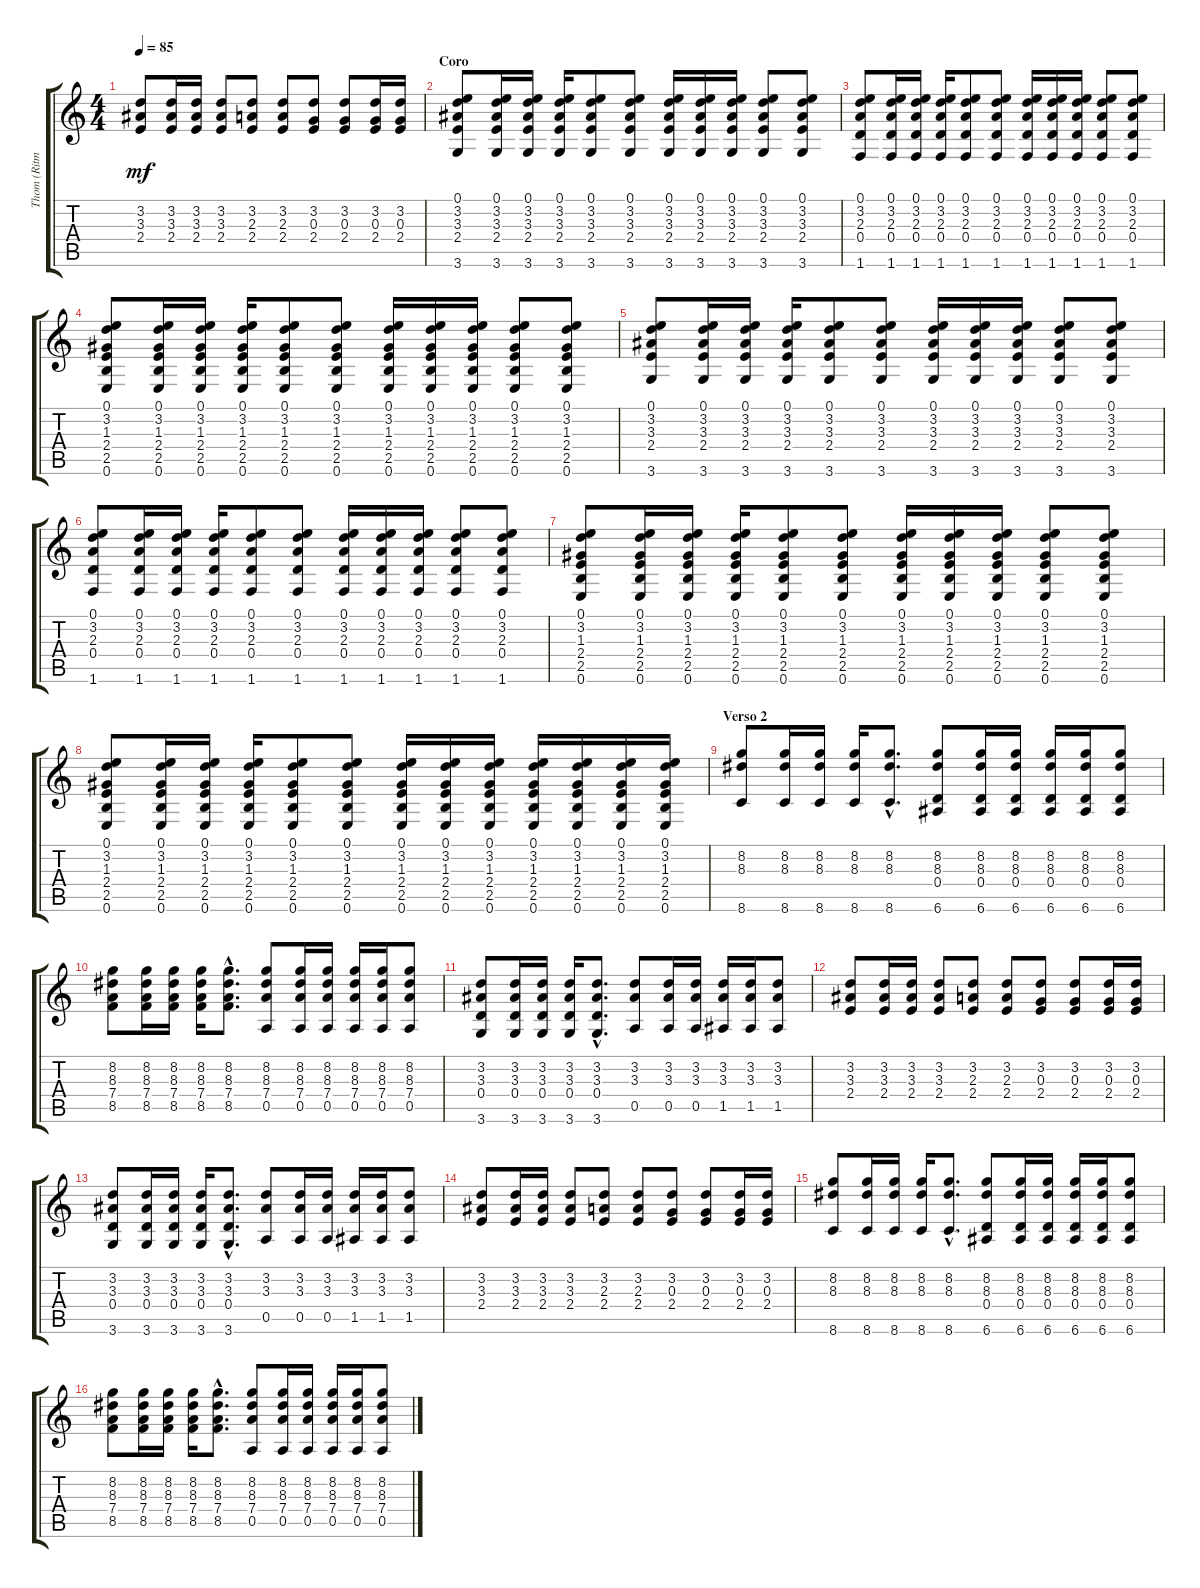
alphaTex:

\track ("Thom (Ritmica)" "Thom (Ritm") {instrument acousticguitarsteel}
\staff {score tabs}
\tuning (E4 B3 G3 D3 A2 E2) {hide}
\ts (4 4)
\tempo 85
\clef g2
\ks c
(3.2 3.3 2.4).8{dy mf} (3.2 3.3 2.4).16 (3.2 3.3 2.4).16 (3.2 3.3 2.4).8 (3.2 2.3 2.4).8 (3.2 2.3 2.4).8 (3.2 0.3 2.4).8 (3.2 0.3 2.4).8 (3.2 0.3 2.4).16 (3.2 0.3 2.4).16 |
\section ("" "Coro")
(0.1 3.2 3.3 2.4 3.6).8 (0.1 3.2 3.3 2.4 3.6).16 (0.1 3.2 3.3 2.4 3.6).16 (0.1 3.2 3.3 2.4 3.6).16 (0.1 3.2 3.3 2.4 3.6).8 (0.1 3.2 3.3 2.4 3.6).8 (0.1 3.2 3.3 2.4 3.6).16 (0.1 3.2 3.3 2.4 3.6).16 (0.1 3.2 3.3 2.4 3.6).16 (0.1 3.2 3.3 2.4 3.6).8 (0.1 3.2 3.3 2.4 3.6).8 |
(0.1 3.2 2.3 0.4 1.6).8 (0.1 3.2 2.3 0.4 1.6).16 (0.1 3.2 2.3 0.4 1.6).16 (0.1 3.2 2.3 0.4 1.6).16 (0.1 3.2 2.3 0.4 1.6).8 (0.1 3.2 2.3 0.4 1.6).8 (0.1 3.2 2.3 0.4 1.6).16 (0.1 3.2 2.3 0.4 1.6).16 (0.1 3.2 2.3 0.4 1.6).16 (0.1 3.2 2.3 0.4 1.6).8 (0.1 3.2 2.3 0.4 1.6).8 |
(0.1 3.2 1.3 2.4 2.5 0.6).8 (0.1 3.2 1.3 2.4 2.5 0.6).16 (0.1 3.2 1.3 2.4 2.5 0.6).16 (0.1 3.2 1.3 2.4 2.5 0.6).16 (0.1 3.2 1.3 2.4 2.5 0.6).8 (0.1 3.2 1.3 2.4 2.5 0.6).8 (0.1 3.2 1.3 2.4 2.5 0.6).16 (0.1 3.2 1.3 2.4 2.5 0.6).16 (0.1 3.2 1.3 2.4 2.5 0.6).16 (0.1 3.2 1.3 2.4 2.5 0.6).8 (0.1 3.2 1.3 2.4 2.5 0.6).8 |
(0.1 3.2 3.3 2.4 3.6).8 (0.1 3.2 3.3 2.4 3.6).16 (0.1 3.2 3.3 2.4 3.6).16 (0.1 3.2 3.3 2.4 3.6).16 (0.1 3.2 3.3 2.4 3.6).8 (0.1 3.2 3.3 2.4 3.6).8 (0.1 3.2 3.3 2.4 3.6).16 (0.1 3.2 3.3 2.4 3.6).16 (0.1 3.2 3.3 2.4 3.6).16 (0.1 3.2 3.3 2.4 3.6).8 (0.1 3.2 3.3 2.4 3.6).8 |
(0.1 3.2 2.3 0.4 1.6).8 (0.1 3.2 2.3 0.4 1.6).16 (0.1 3.2 2.3 0.4 1.6).16 (0.1 3.2 2.3 0.4 1.6).16 (0.1 3.2 2.3 0.4 1.6).8 (0.1 3.2 2.3 0.4 1.6).8 (0.1 3.2 2.3 0.4 1.6).16 (0.1 3.2 2.3 0.4 1.6).16 (0.1 3.2 2.3 0.4 1.6).16 (0.1 3.2 2.3 0.4 1.6).8 (0.1 3.2 2.3 0.4 1.6).8 |
(0.1 3.2 1.3 2.4 2.5 0.6).8 (0.1 3.2 1.3 2.4 2.5 0.6).16 (0.1 3.2 1.3 2.4 2.5 0.6).16 (0.1 3.2 1.3 2.4 2.5 0.6).16 (0.1 3.2 1.3 2.4 2.5 0.6).8 (0.1 3.2 1.3 2.4 2.5 0.6).8 (0.1 3.2 1.3 2.4 2.5 0.6).16 (0.1 3.2 1.3 2.4 2.5 0.6).16 (0.1 3.2 1.3 2.4 2.5 0.6).16 (0.1 3.2 1.3 2.4 2.5 0.6).8 (0.1 3.2 1.3 2.4 2.5 0.6).8 |
(0.1 3.2 1.3 2.4 2.5 0.6).8 (0.1 3.2 1.3 2.4 2.5 0.6).16 (0.1 3.2 1.3 2.4 2.5 0.6).16 (0.1 3.2 1.3 2.4 2.5 0.6).16 (0.1 3.2 1.3 2.4 2.5 0.6).8 (0.1 3.2 1.3 2.4 2.5 0.6).8 (0.1 3.2 1.3 2.4 2.5 0.6).16 (0.1 3.2 1.3 2.4 2.5 0.6).16 (0.1 3.2 1.3 2.4 2.5 0.6).16 (0.1 3.2 1.3 2.4 2.5 0.6).16 (0.1 3.2 1.3 2.4 2.5 0.6).16 (0.1 3.2 1.3 2.4 2.5 0.6).16 (0.1 3.2 1.3 2.4 2.5 0.6).16 |
\section ("" "Verso 2")
(8.2 8.3 8.6).8 (8.2 8.3 8.6).16 (8.2 8.3 8.6).16 (8.2 8.3 8.6).16 (8.2{hac} 8.3{hac} 8.6{hac}).8{d} (8.2 8.3 0.4 6.6).8 (8.2 8.3 0.4 6.6).16 (8.2 8.3 0.4 6.6).16 (8.2 8.3 0.4 6.6).16 (8.2 8.3 0.4 6.6).16 (8.2 8.3 0.4 6.6).8 |
(8.2 8.3 7.4 8.5).8 (8.2 8.3 7.4 8.5).16 (8.2 8.3 7.4 8.5).16 (8.2 8.3 7.4 8.5).16 (8.2{hac} 8.3{hac} 7.4{hac} 8.5{hac}).8{d} (8.2 8.3 7.4 0.5).8 (8.2 8.3 7.4 0.5).16 (8.2 8.3 7.4 0.5).16 (8.2 8.3 7.4 0.5).16 (8.2 8.3 7.4 0.5).16 (8.2 8.3 7.4 0.5).8 |
(3.2 3.3 0.4 3.6).8 (3.2 3.3 0.4 3.6).16 (3.2 3.3 0.4 3.6).16 (3.2 3.3 0.4 3.6).16 (3.2{hac} 3.3{hac} 0.4{hac} 3.6{hac}).8{d} (3.2 3.3 0.5).8 (3.2 3.3 0.5).16 (3.2 3.3 0.5).16 (3.2 3.3 1.5).16 (3.2 3.3 1.5).16 (3.2 3.3 1.5).8 |
(3.2 3.3 2.4).8 (3.2 3.3 2.4).16 (3.2 3.3 2.4).16 (3.2 3.3 2.4).8 (3.2 2.3 2.4).8 (3.2 2.3 2.4).8 (3.2 0.3 2.4).8 (3.2 0.3 2.4).8 (3.2 0.3 2.4).16 (3.2 0.3 2.4).16 |
(3.2 3.3 0.4 3.6).8 (3.2 3.3 0.4 3.6).16 (3.2 3.3 0.4 3.6).16 (3.2 3.3 0.4 3.6).16 (3.2{hac} 3.3{hac} 0.4{hac} 3.6{hac}).8{d} (3.2 3.3 0.5).8 (3.2 3.3 0.5).16 (3.2 3.3 0.5).16 (3.2 3.3 1.5).16 (3.2 3.3 1.5).16 (3.2 3.3 1.5).8 |
(3.2 3.3 2.4).8 (3.2 3.3 2.4).16 (3.2 3.3 2.4).16 (3.2 3.3 2.4).8 (3.2 2.3 2.4).8 (3.2 2.3 2.4).8 (3.2 0.3 2.4).8 (3.2 0.3 2.4).8 (3.2 0.3 2.4).16 (3.2 0.3 2.4).16 |
(8.2 8.3 8.6).8 (8.2 8.3 8.6).16 (8.2 8.3 8.6).16 (8.2 8.3 8.6).16 (8.2{hac} 8.3{hac} 8.6{hac}).8{d} (8.2 8.3 0.4 6.6).8 (8.2 8.3 0.4 6.6).16 (8.2 8.3 0.4 6.6).16 (8.2 8.3 0.4 6.6).16 (8.2 8.3 0.4 6.6).16 (8.2 8.3 0.4 6.6).8 |
(8.2 8.3 7.4 8.5).8 (8.2 8.3 7.4 8.5).16 (8.2 8.3 7.4 8.5).16 (8.2 8.3 7.4 8.5).16 (8.2{hac} 8.3{hac} 7.4{hac} 8.5{hac}).8{d} (8.2 8.3 7.4 0.5).8 (8.2 8.3 7.4 0.5).16 (8.2 8.3 7.4 0.5).16 (8.2 8.3 7.4 0.5).16 (8.2 8.3 7.4 0.5).16 (8.2 8.3 7.4 0.5).8
